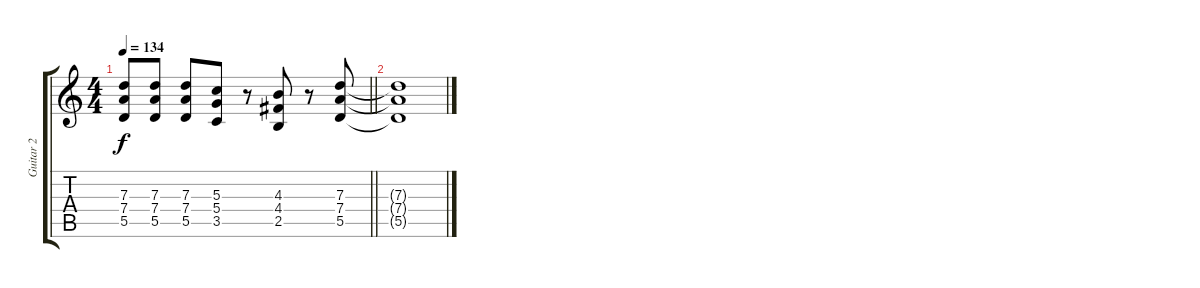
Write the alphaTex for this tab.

\track ("Guitar 2" "Guitar 2") {instrument overdrivenguitar}
\staff {score tabs}
\tuning (E4 B3 G3 D3 A2 E2) {hide}
\ts (4 4)
\tempo 134
\clef g2
\barLineRight lightlight
\ks c
(7.3 7.4 5.5).8{dy f} (7.3 7.4 5.5).8 (7.3 7.4 5.5).8 (5.3 5.4 3.5).8 r.8 (4.3 4.4 2.5).8 r.8 (7.3 7.4 5.5).8 |
(7.3{t} 7.4{t} 5.5{t}).1
